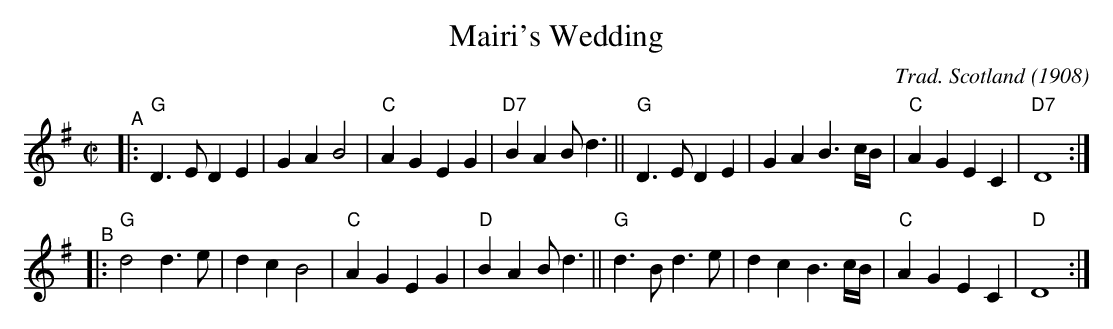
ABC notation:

X:1
T: Mairi's Wedding
C: Trad. Scotland (1908)
M: C|
L: 1/8
K: G
"^A"\
|: "G"D3E D2E2 | G2A2 B4 | "C"A2G2 E2G2 | "D7"B2A2 Bd3 \
|| "G"D3E D2E2 | G2A2 B3c/B/ | "C"A2G2 E2C2 | "D7"D8 :|
"^B"\
|: "G"d4 d3e | d2c2 B4 | "C"A2G2 E2G2 | "D"B2A2 Bd3 \
|| "G"d3B d3e | d2c2 B3c/B/ | "C"A2G2 E2C2 | "D"D8 :|
